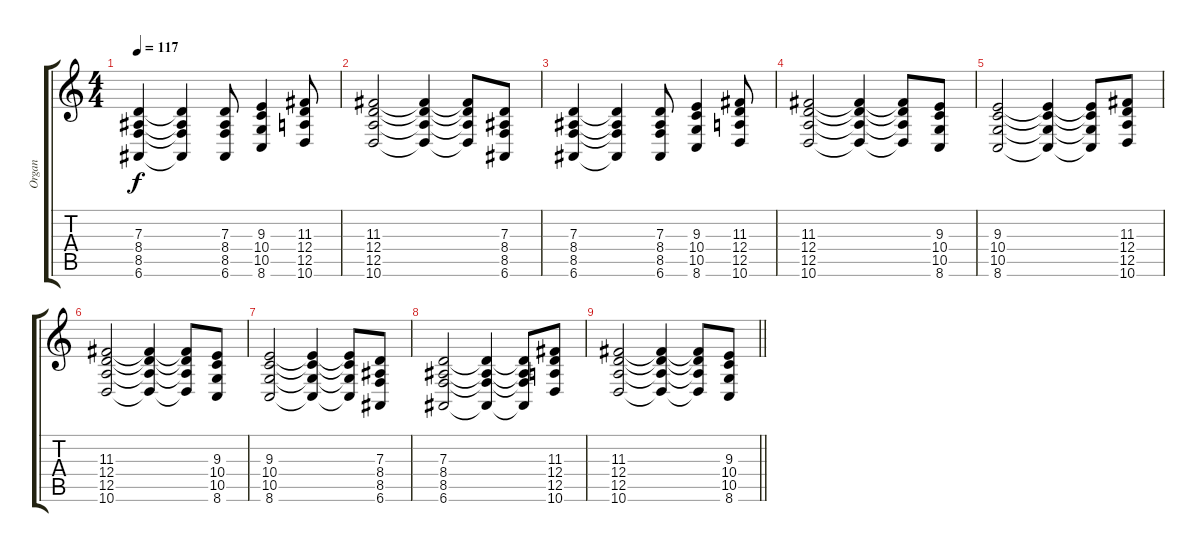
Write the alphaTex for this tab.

\track ("Organ" "Organ") {instrument drawbarorgan}
\staff {score tabs}
\tuning (E4 B3 G3 D3 A2 E2) {hide}
\ts (4 4)
\tempo 117
\clef g2
\ks c
(7.3 8.4 8.5 6.6).4{dy f} (7.3{t} 8.4{t} 8.5{t} 6.6{t}).4 (7.3 8.4 8.5 6.6).8 (9.3 10.4 10.5 8.6).4 (11.3 12.4 12.5 10.6).8 |
(11.3 12.4 12.5 10.6).2 (11.3{t} 12.4{t} 12.5{t} 10.6{t}).4 (11.3{t} 12.4{t} 12.5{t} 10.6{t}).8 (7.3 8.4 8.5 6.6).8 |
(7.3 8.4 8.5 6.6).4 (7.3{t} 8.4{t} 8.5{t} 6.6{t}).4 (7.3 8.4 8.5 6.6).8 (9.3 10.4 10.5 8.6).4 (11.3 12.4 12.5 10.6).8 |
(11.3 12.4 12.5 10.6).2 (11.3{t} 12.4{t} 12.5{t} 10.6{t}).4 (11.3{t} 12.4{t} 12.5{t} 10.6{t}).8 (9.3 10.4 10.5 8.6).8 |
(9.3 10.4 10.5 8.6).2 (9.3{t} 10.4{t} 10.5{t} 8.6{t}).4 (9.3{t} 10.4{t} 10.5{t} 8.6{t}).8 (11.3 12.4 12.5 10.6).8 |
(11.3 12.4 12.5 10.6).2 (11.3{t} 12.4{t} 12.5{t} 10.6{t}).4 (11.3{t} 12.4{t} 12.5{t} 10.6{t}).8 (9.3 10.4 10.5 8.6).8 |
(9.3 10.4 10.5 8.6).2 (9.3{t} 10.4{t} 10.5{t} 8.6{t}).4 (9.3{t} 10.4{t} 10.5{t} 8.6{t}).8 (7.3 8.4 8.5 6.6).8 |
(7.3 8.4 8.5 6.6).2 (7.3{t} 8.4{t} 8.5{t} 6.6{t}).4 (7.3{t} 8.4{t} 8.5{t} 6.6{t}).8 (11.3 12.4 12.5 10.6).8 |
\barLineRight lightlight
(11.3 12.4 12.5 10.6).2 (11.3{t} 12.4{t} 12.5{t} 10.6{t}).4 (11.3{t} 12.4{t} 12.5{t} 10.6{t}).8 (9.3 10.4 10.5 8.6).8
